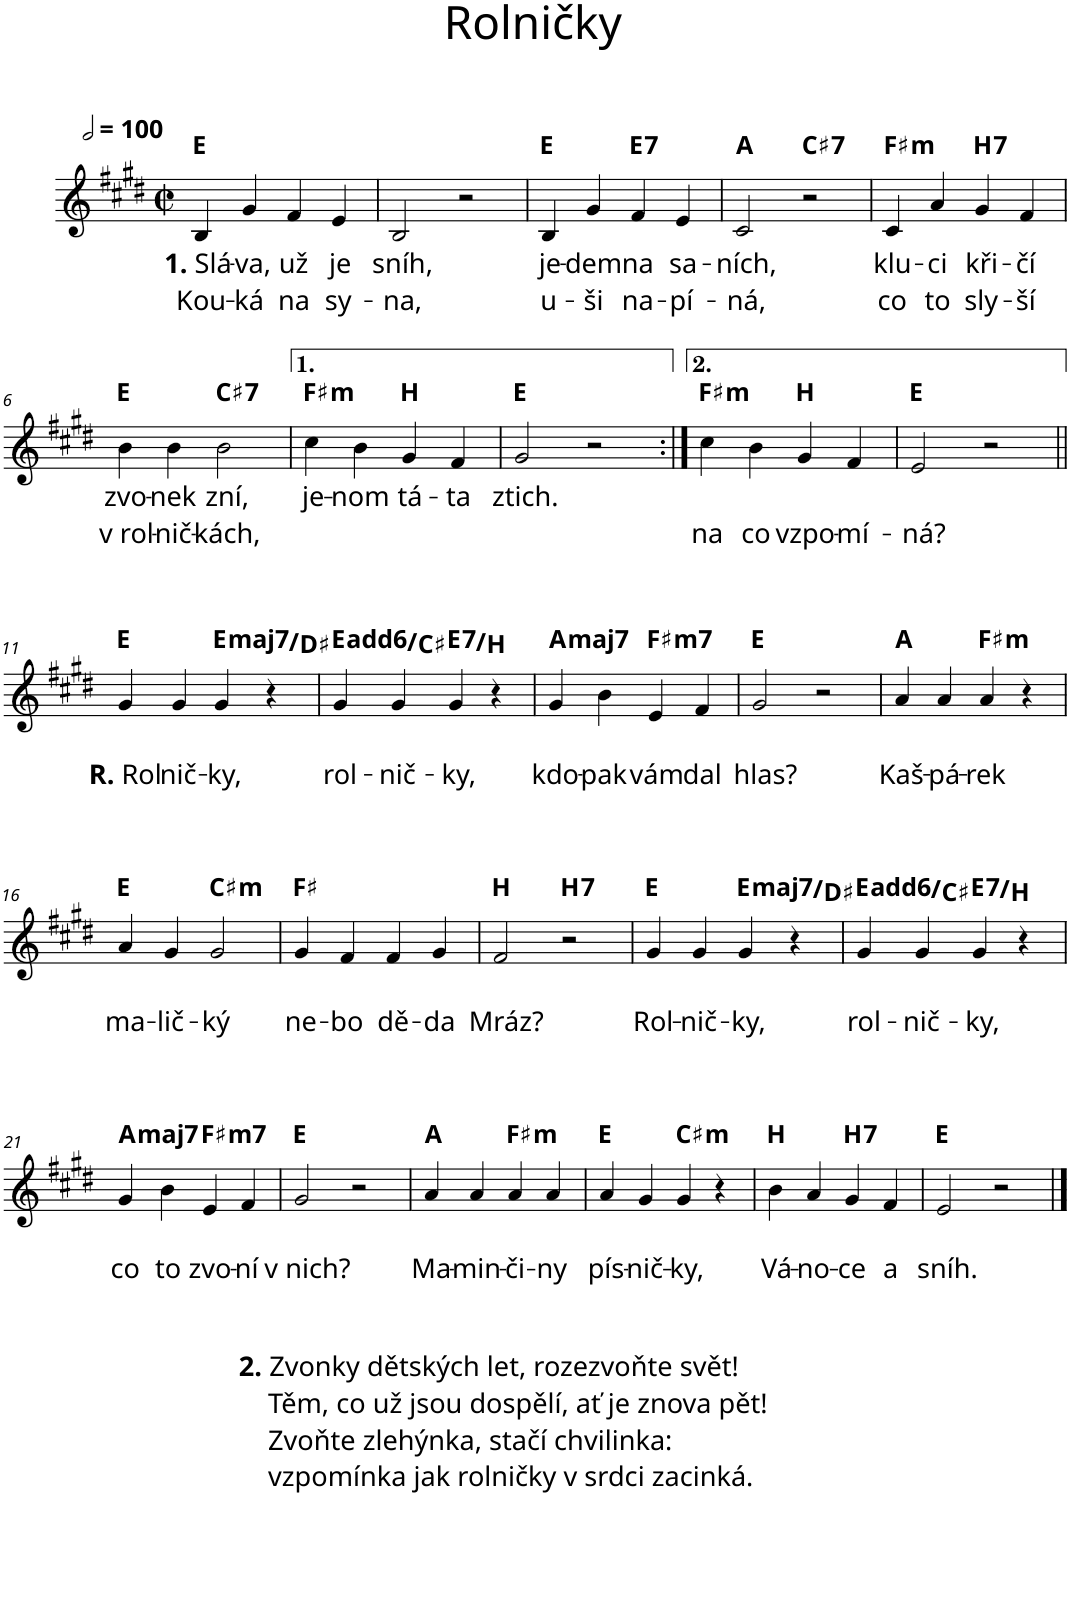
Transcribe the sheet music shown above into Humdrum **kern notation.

**kern	**text	**text	**harte
*part1	*part1	*part1	*part1
*staff1	*staff1	*staff1	*
*I"Piano	*	*	*
*I'Pno.	*	*	*
*clefG2	*	*	*
*k[f#c#g#d#]	*	*	*
*M2/2	*	*	*
*met(c|)	*	*	*
*MM200	*	*	*
=1	=1	=1	=1
!	!LO:LY:b	!LO:LY:b	!
4B/	1. Slá	Kou-	E:maj
!	!LO:LY:b	!LO:LY:b	!
4g#/	-va,	-ká	.
!	!LO:LY:b	!LO:LY:b	!
4f#/	už	na	.
!	!LO:LY:b	!LO:LY:b	!
4e/	je	sy-	.
=2	=2	=2	=2
!	!LO:LY:b	!LO:LY:b	!
2B/	sníh,	-na,	.
2r	.	.	.
=3	=3	=3	=3
!	!LO:LY:b	!LO:LY:b	!
4B/	je-	u-	E:maj
!	!LO:LY:b	!LO:LY:b	!
4g#/	-dem	-ši	.
!	!LO:LY:b	!LO:LY:b	!LO:H:kt=7
4f#/	na	na-	E:7
!	!LO:LY:b	!LO:LY:b	!
4e/	sa-	-pí-	.
=4	=4	=4	=4
!	!LO:LY:b	!LO:LY:b	!
2c#/	-ních,	-ná,	A:maj
!	!	!	!LO:H:kt=7
2r	.	.	C#:7
=5	=5	=5	=5
!	!LO:LY:b	!LO:LY:b	!LO:H:kt=m
4c#/	klu-	co	F#:min
!	!LO:LY:b	!LO:LY:b	!
4a/	-ci	to	.
!	!LO:LY:b	!LO:LY:b	!LO:H:kt=7
4g#/	kři-	sly-	B:7
!	!LO:LY:b	!LO:LY:b	!
4f#/	-čí	-ší	.
!!LO:LB:g=z
=6	=6	=6	=6
!	!LO:LY:b	!LO:LY:b	!
4b\	zvo-	v rol-	E:maj
!	!LO:LY:b	!LO:LY:b	!
4b\	-nek	-nič-	.
!	!LO:LY:b	!LO:LY:b	!LO:H:kt=7
2b\	zní,	-kách,	C#:7
=7	=7	=7	=7
!	!LO:LY:b	!	!LO:H:kt=m
4cc#\	je-	.	F#:min
!	!LO:LY:b	!	!
4b\	-nom	.	.
!	!LO:LY:b	!	!
4g#/	tá-	.	B:maj
!	!LO:LY:b	!	!
4f#/	-ta	.	.
=8	=8	=8	=8
!	!LO:LY:b	!	!
2g#/	ztich.	.	E:maj
2r	.	.	.
=9:|!	=9:|!	=9:|!	=9:|!
!	!	!LO:LY:b	!LO:H:kt=m
4cc#\	.	na	F#:min
!	!	!LO:LY:b	!
4b\	.	co	.
!	!	!LO:LY:b	!
4g#/	.	vzpo-	B:maj
!	!	!LO:LY:b	!
4f#/	.	-mí-	.
=10	=10	=10	=10
!	!	!LO:LY:b	!
2e/	.	-ná?	E:maj
2r	.	.	.
!!LO:LB:g=z
=11||	=11||	=11||	=11||
!	!	!LO:LY:b	!
4g#/	.	R. Rol	E:maj
!	!	!LO:LY:b	!
4g#/	.	nič-	.
!	!	!LO:LY:b	!LO:H:kt=maj7
4g#/	.	-ky,	E:maj7/7
4r	.	.	.
=12	=12	=12	=12
!	!	!LO:LY:b	!
4g#/	.	rol-	E:maj(6)/6
!	!	!LO:LY:b	!
4g#/	.	-nič-	.
!	!	!LO:LY:b	!LO:H:kt=7
4g#/	.	-ky,	E:7/5
4r	.	.	.
=13	=13	=13	=13
!	!	!LO:LY:b	!LO:H:kt=maj7
4g#/	.	kdo-	A:maj7
!	!	!LO:LY:b	!
4b\	.	-pak	.
!	!	!LO:LY:b	!LO:H:kt=m7
4e/	.	vám	F#:min7
!	!	!LO:LY:b	!
4f#/	.	dal	.
=14	=14	=14	=14
!	!	!LO:LY:b	!
2g#/	.	hlas?	E:maj
2r	.	.	.
=15	=15	=15	=15
!	!	!LO:LY:b	!
4a/	.	Kaš-	A:maj
!	!	!LO:LY:b	!
4a/	.	-pá-	.
!	!	!LO:LY:b	!LO:H:kt=m
4a/	.	-rek	F#:min
4r	.	.	.
!!LO:LB:g=z
=16	=16	=16	=16
!	!	!LO:LY:b	!
4a/	.	ma-	E:maj
!	!	!LO:LY:b	!
4g#/	.	-lič-	.
!	!	!LO:LY:b	!LO:H:kt=m
2g#/	.	-ký	C#:min
=17	=17	=17	=17
!	!	!LO:LY:b	!
4g#/	.	ne-	F#:maj
!	!	!LO:LY:b	!
4f#/	.	-bo	.
!	!	!LO:LY:b	!
4f#/	.	dě-	.
!	!	!LO:LY:b	!
4g#/	.	-da	.
=18	=18	=18	=18
!	!	!LO:LY:b	!
2f#/	.	Mráz?	B:maj
!	!	!	!LO:H:kt=7
2r	.	.	B:7
=19	=19	=19	=19
!	!	!LO:LY:b	!
4g#/	.	Rol-	E:maj
!	!	!LO:LY:b	!
4g#/	.	-nič-	.
!	!	!LO:LY:b	!LO:H:kt=maj7
4g#/	.	-ky,	E:maj7/7
4r	.	.	.
=20	=20	=20	=20
!	!	!LO:LY:b	!
4g#/	.	rol-	E:maj(6)/6
!	!	!LO:LY:b	!
4g#/	.	-nič-	.
!	!	!LO:LY:b	!LO:H:kt=7
4g#/	.	-ky,	E:7/5
4r	.	.	.
!!LO:LB:g=z
=21	=21	=21	=21
!	!	!LO:LY:b	!LO:H:kt=maj7
4g#/	.	co	A:maj7
!	!	!LO:LY:b	!
4b\	.	to	.
!	!	!LO:LY:b	!LO:H:kt=m7
4e/	.	zvo-	F#:min7
!	!	!LO:LY:b	!
4f#/	.	-ní	.
=22	=22	=22	=22
!	!	!LO:LY:b	!
2g#/	.	v nich?	E:maj
2r	.	.	.
=23	=23	=23	=23
!	!	!LO:LY:b	!
4a/	.	Ma-	A:maj
!	!	!LO:LY:b	!
4a/	.	-min-	.
!	!	!LO:LY:b	!LO:H:kt=m
4a/	.	-či-	F#:min
!	!	!LO:LY:b	!
4a/	.	-ny	.
=24	=24	=24	=24
!	!	!LO:LY:b	!
4a/	.	pís-	E:maj
!	!	!LO:LY:b	!
4g#/	.	-nič-	.
!	!	!LO:LY:b	!LO:H:kt=m
4g#/	.	-ky,	C#:min
4r	.	.	.
=25	=25	=25	=25
!	!	!LO:LY:b	!
4b\	.	Vá-	B:maj
!	!	!LO:LY:b	!
4a/	.	-no-	.
!	!	!LO:LY:b	!LO:H:kt=7
4g#/	.	-ce	B:7
!	!	!LO:LY:b	!
4f#/	.	a	.
=26	=26	=26	=26
!	!	!LO:LY:b	!
2e/	.	sníh.	E:maj
2r	.	.	.
==	==	==	==
*-	*-	*-	*-
